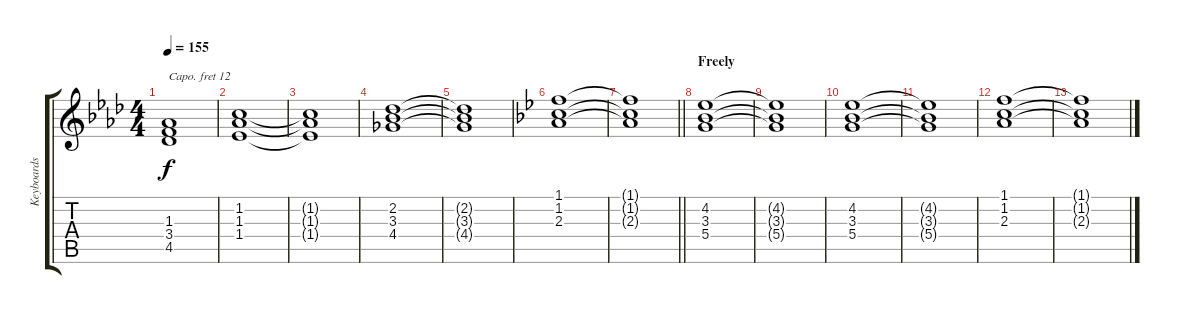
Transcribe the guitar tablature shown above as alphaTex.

\track ("Keyboards" "Keyboards") {instrument acousticgrandpiano}
\staff {score tabs}
\capo 12
\tuning (E4 B3 G3 D3 A2 E2) {hide}
\ts (4 4)
\tempo 155
\clef g2
\ks ab
(1.3{t} 3.4{t} 4.5{t}).1{dy f} |
(1.2 1.3 1.4).1 |
(1.2{t} 1.3{t} 1.4{t}).1 |
(2.2 3.3 4.4).1 |
(2.2{t} 3.3{t} 4.4{t}).1 |
\ks bb
(1.1 1.2 2.3).1 |
\barLineRight lightlight
(1.1{t} 1.2{t} 2.3{t}).1 |
\section ("" "Freely")
(4.2 3.3 5.4).1 |
(4.2{t} 3.3{t} 5.4{t}).1 |
(4.2 3.3 5.4).1 |
(4.2{t} 3.3{t} 5.4{t}).1 |
(1.1 1.2 2.3).1 |
(1.1{t} 1.2{t} 2.3{t}).1
